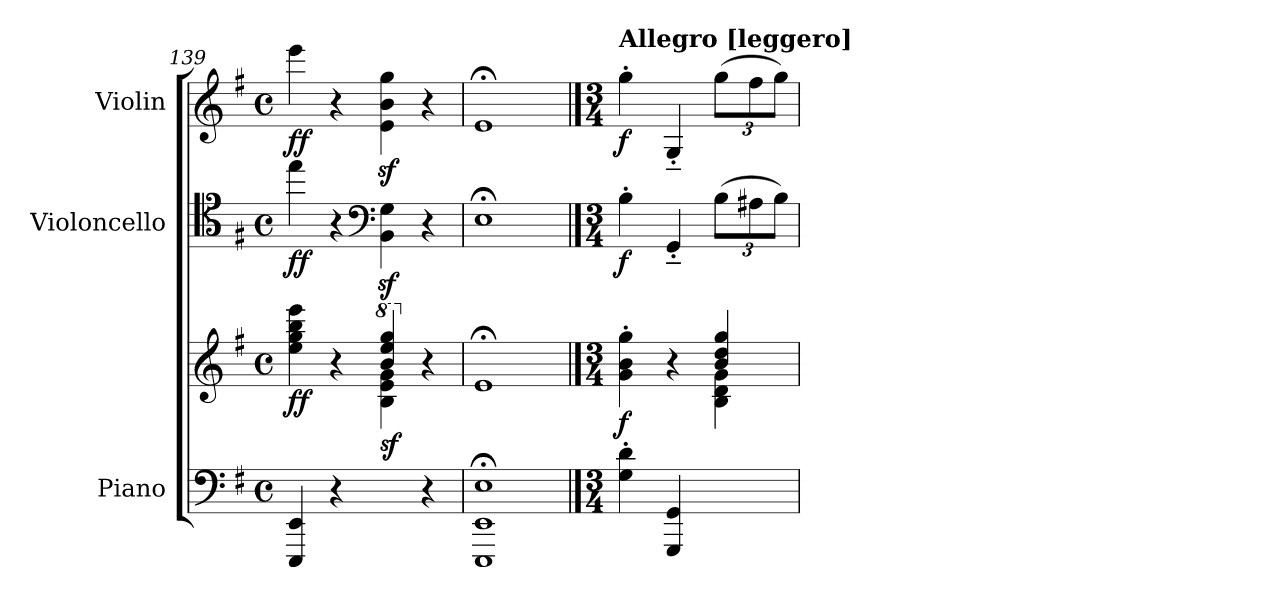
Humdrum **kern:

**kern	**kern	**dynam	**kern	**dynam	**kern	**dynam
*part3	*part3	*part3	*part2	*part2	*part1	*part1
*staff4	*staff3	*staff3/4	*staff2	*staff2	*staff1	*staff1
*I"Piano	*	*	*I"Violoncello	*	*I"Violin	*
*I'Pno.	*	*	*I'Vc.	*	*I'Vln.	*
*clefF4	*clefG2	*	*clefC4	*	*clefG2	*
*k[f#]	*k[f#]	*	*k[f#]	*	*k[f#]	*
*M4/4	*M4/4	*	*M4/4	*	*M4/4	*
*met(c)	*met(c)	*	*met(c)	*	*met(c)	*
=139	=139	=139	=139	=139	=139	=139
*	*^	*	*	*	*	*
!	!	!	!LO:DY:b	!	!LO:DY:b	!	!LO:DY:b
4EEE/ 4EE/	4ee\ 4gg\ 4bb\ 4eee\	2ryy	ff	4ee\	ff	4eee\	ff
4r	4r	.	.	4r	.	4r	.
*	*	*	*	*clefF4	*	*	*
*	*8va	*	*	*	*	*	*
!	!	!	!LO:DY:b	!	!	!	!
4ryy	4bb/ 4eee/ 4ggg/	4b\ 4ee\ 4gg\	sf	4BB\z< 4G\z<	.	4e\z< 4b\z< 4gg\z<	.
*	*X8va	*	*	*	*	*	*
4r	4r	4ryy	.	4r	.	4r	.
*	*v	*v	*	*	*	*	*
=140	=140	=140	=140	=140	=140	=140
1EEE; 1EE; 1E;	1e;<	.	1E;<	.	1e;<	.
!!LO:PB:g=z
==1	==1	==1	==1	==1	==1	==1
*M3/4	*M3/4	*	*M3/4	*	*M3/4	*
*	*^	*	*	*	*	*
!	!	!	!	!	!	!LO:TX:a:B:t=Allegro [leggero]	!
!	!	!	!LO:DY:b	!	!LO:DY:b	!	!LO:DY:b
4G\' 4d\'	4g\' 4b\' 4gg\'	2ryy	f	4B'\	f	4gg'\	f
4GGG/ 4GG/	4r	.	.	4GG'~/	.	4G'~/	.
*	*	*	*	*Xbrackettup	*	*Xbrackettup	*
4ryy	4b/ 4dd/ 4gg/	4B\ 4d\ 4g\	.	(12B\L	.	(12gg\L	.
.	.	.	.	12A#X\	.	12ff#\	.
.	.	.	.	12B\J)	.	12gg\J)	.
*	*v	*v	*	*	*	*	*
=	=	=	=	=	=	=
*-	*-	*-	*-	*-	*-	*-
